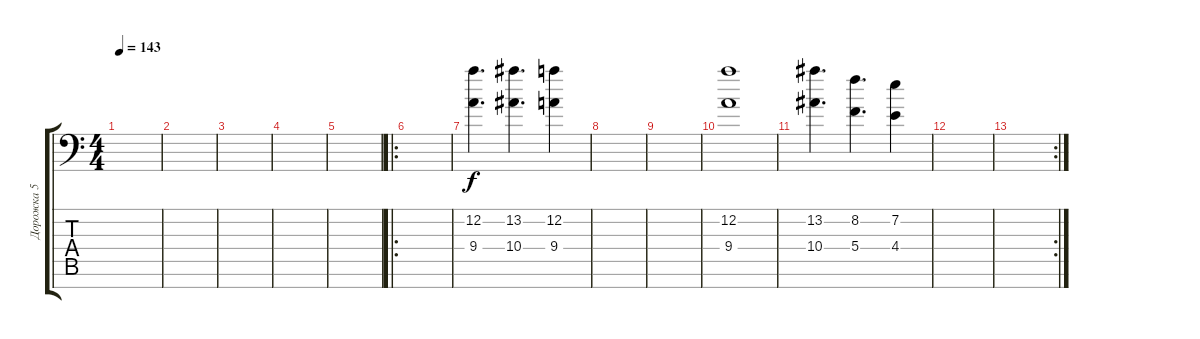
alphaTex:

\track ("Дорожка 5" "Дорожка 5") {instrument electricguitarclean}
\staff {score tabs}
\tuning (D4 A3 F3 C3 G2 D2 A1) {hide}
\ts (4 4)
\tempo 143
\clef f4
\ks c
|
|
|
|
|
\ro
|
(12.2 9.4).4{d} (13.2 10.4).4{d} (12.2 9.4).4 |
|
|
(12.2 9.4).1 |
(13.2 10.4).4{d} (8.2 5.4).4{d} (7.2 4.4).4 |
|
\rc 2
